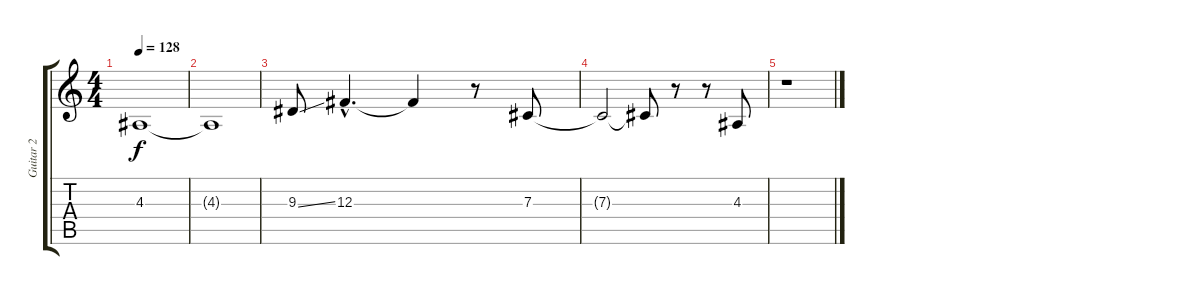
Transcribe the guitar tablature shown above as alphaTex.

\track ("Guitar 2" "Guitar 2") {instrument lead1square}
\staff {score tabs}
\tuning (Eb4 Bb3 Gb3 Db3 Ab2 Eb2) {hide}
\ts (4 4)
\tempo 128
\clef g2
\ks c
4.3{t}.1{dy f} |
4.3{t}.1 |
9.3{ss}.8 12.3{hac}.4{d} 12.3{t}.4 r.8 7.3.8 |
7.3{t}.2 7.3{t}.8 r.8 r.8 4.3.8 |
r.1
